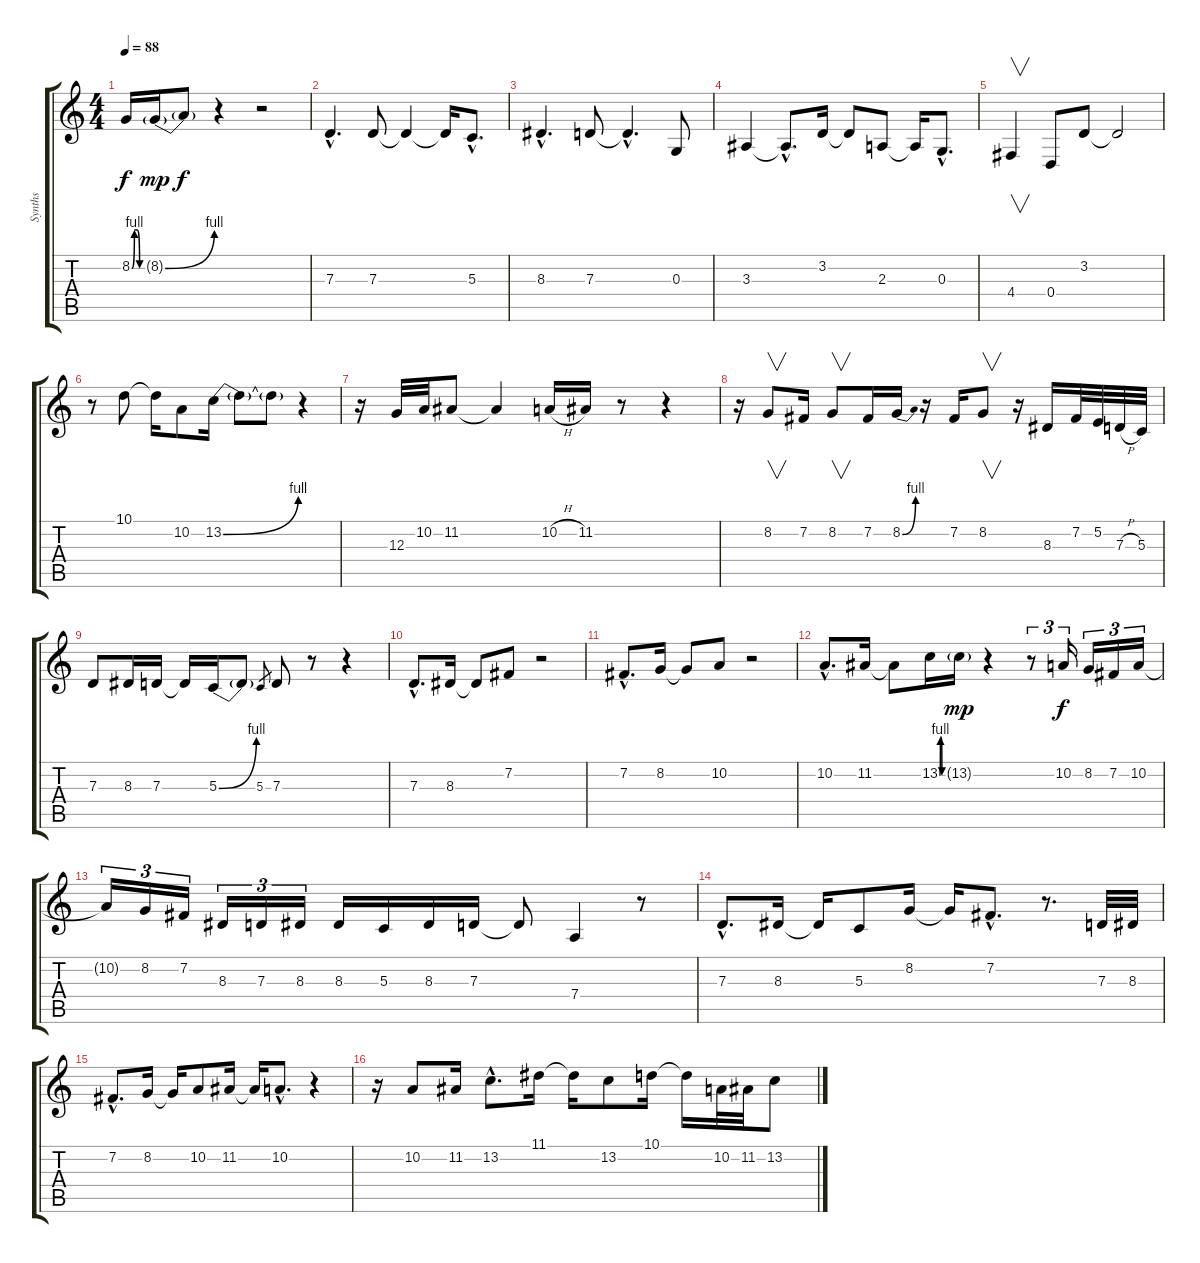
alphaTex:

\track ("Synths" "Synths") {instrument synthbrass1}
\staff {score tabs}
\tuning (E4 B3 G3 D3 A2 E2) {hide}
\ts (4 4)
\tempo 88
\clef g2
\ks c
8.2{be (custom 0 0 15 4 30 4 45 0 60 0)}.16{dy f} 8.2{be (bend 0 0 60 4) g}.16{dy mp} 8.2{t}.8{dy f} r.4 r.2 |
7.3{hac}.4{d} 7.3.8 7.3{t}.4 7.3{t}.16 5.3{hac}.8{d} |
8.3{hac}.4{d} 7.3.8 7.3{hac t}.4{d} 0.3.8 |
3.3.4 3.3{hac t}.8{d} 3.2.16 3.2{t}.8 2.3.8 2.3{t}.16 0.3{hac}.8{d} |
4.4.4{v} 0.4.8 3.2.8 3.2{t}.2 |
r.8 10.1.8 10.1{t}.16 10.2.8 13.2{be (bend 0 0 60 4)}.16 13.2{t}.8 13.2{t}.8 r.4 |
r.16 12.3.32 10.2.32 11.2.8 11.2{t}.4 10.2{h}.16 11.2.16 r.8 r.4 |
r.16 8.2.8{v} 7.2.16 8.2.8{v} 7.2.16 8.2{be (bend 0 0 60 4)}.16 r.16 7.2.16 8.2.8{v} r.16 8.3.16 7.2.32 5.2.32 7.3{h}.32 5.3.32 |
7.3.8 8.3.16 7.3.16 7.3{t}.16 5.3{be (bend 0 0 60 4)}.16 5.3{t}.8 5.3.8{gr} 7.3.8 r.8 r.4 |
7.3{hac}.8{d} 8.3.16 8.3{t}.8 7.2.8 r.2 |
7.2{hac}.8{d} 8.2.16 8.2{t}.8 10.2.8 r.2 |
10.2{hac}.8{d} 11.2.16 11.2{t}.8 13.2{be (custom 0 0 15 4 30 4 45 0 60 0)}.16 13.2{g}.16{dy mp} r.4 r.8{tu (3 2)} 10.2.16{tu (3 2) dy f} 8.2.16{tu (3 2)} 7.2.16{tu (3 2)} 10.2.16{tu (3 2)} |
10.2{t}.16{tu (3 2)} 8.2.16{tu (3 2)} 7.2.16{tu (3 2)} 8.3.16{tu (3 2)} 7.3.16{tu (3 2)} 8.3.16{tu (3 2)} 8.3.16 5.3.16 8.3.16 7.3.16 7.3{t}.8 7.4.4 r.8 |
7.3{hac}.8{d} 8.3.16 8.3{t}.16 5.3.8 8.2.16 8.2{t}.16 7.2{hac}.8{d} r.8{d} 7.3.32 8.3.32 |
7.2{hac}.8{d} 8.2.16 8.2{t}.16 10.2.8 11.2.16 11.2{t}.16 10.2{hac}.8{d} r.4 |
r.16 10.2.8 11.2.16 13.2{hac}.8{d} 11.1.16 11.1{t}.16 13.2.8 10.1.16 10.1{t}.16 10.2.32 11.2.32 13.2.8
